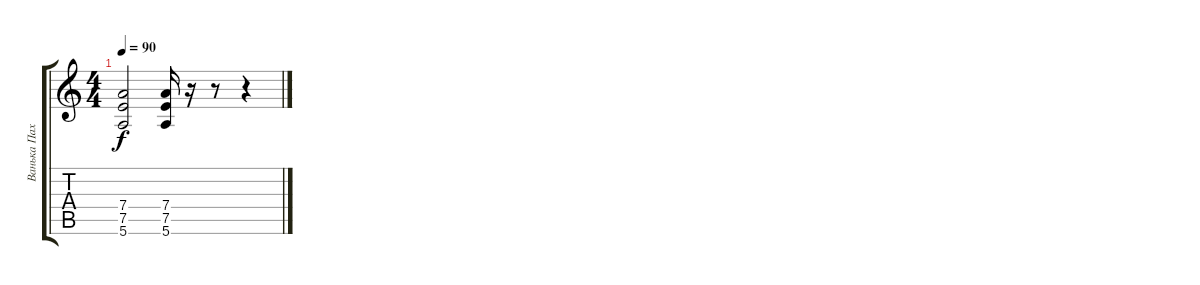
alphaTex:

\track ("Ванька Пахомов" "Ванька Пах") {instrument distortionguitar}
\staff {score tabs}
\tuning (E4 B3 G3 D3 A2 E2) {hide}
\ts (4 4)
\tempo 90
\clef g2
\ks c
(7.4 7.5 5.6).2{dy f} (7.4 7.5 5.6).16 r.16 r.8 r.4
